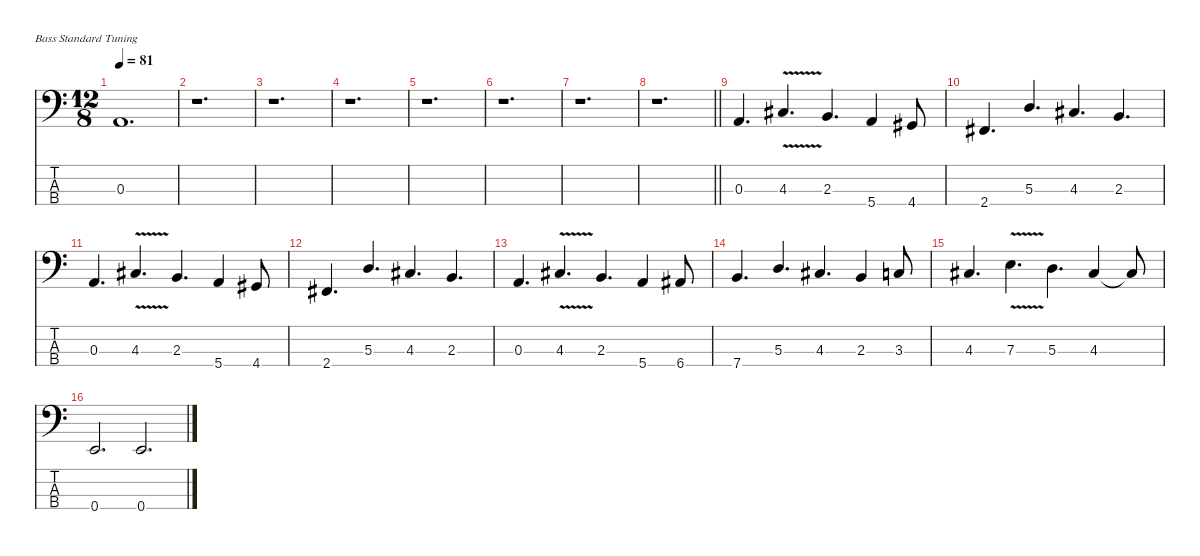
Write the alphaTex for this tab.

\defaultSystemsLayout 4
\hideDynamics
\bracketExtendMode nobrackets
\singleTrackTrackNamePolicy hidden
\multiTrackTrackNamePolicy hidden
\firstSystemTrackNameMode fullname
\otherSystemsTrackNameOrientation horizontal
\track ("BASS" "s.guit.") {instrument acousticguitarsteel}
\staff {score tabs}
\tuning (G2 D2 A1 E1)
\ts (12 8)
\tempo 81
\clef f4
\ks c
0.3.1{d dy f beam Up} |
r.1{d beam Down} |
r.1{d beam Down} |
r.1{d beam Down} |
r.1{d beam Down} |
r.1{d beam Down} |
r.1{d beam Down} |
\barLineRight lightlight
r.1{d beam Down} |
0.3.4{d beam Up} 4.3{v acc #}.4{d beam Up} 2.3.4{d beam Up} 5.4.4{beam Up} 4.4{acc #}.8{beam Up} |
2.4{acc #}.4{d beam Up} 5.3.4{d beam Up} 4.3{acc #}.4{d beam Up} 2.3.4{d beam Up} |
0.3.4{d beam Up} 4.3{v acc #}.4{d beam Up} 2.3.4{d beam Up} 5.4.4{beam Up} 4.4{acc #}.8{beam Up} |
2.4{acc #}.4{d beam Up} 5.3.4{d beam Up} 4.3{acc #}.4{d beam Up} 2.3.4{d beam Up} |
0.3.4{d beam Up} 4.3{v acc #}.4{d beam Up} 2.3.4{d beam Up} 5.4.4{beam Up} 6.4{acc #}.8{beam Up} |
7.4.4{d beam Up} 5.3.4{d beam Up} 4.3{acc #}.4{d beam Up} 2.3.4{beam Up} 3.3.8{beam Up} |
4.3{acc #}.4{d beam Up} 7.3{v}.4{d beam Down} 5.3.4{d beam Down} 4.3{acc #}.4{beam Up} 4.3{t acc #}.8{beam Up} |
0.4.2{d beam Up} 0.4.2{d dy ff beam Up}
